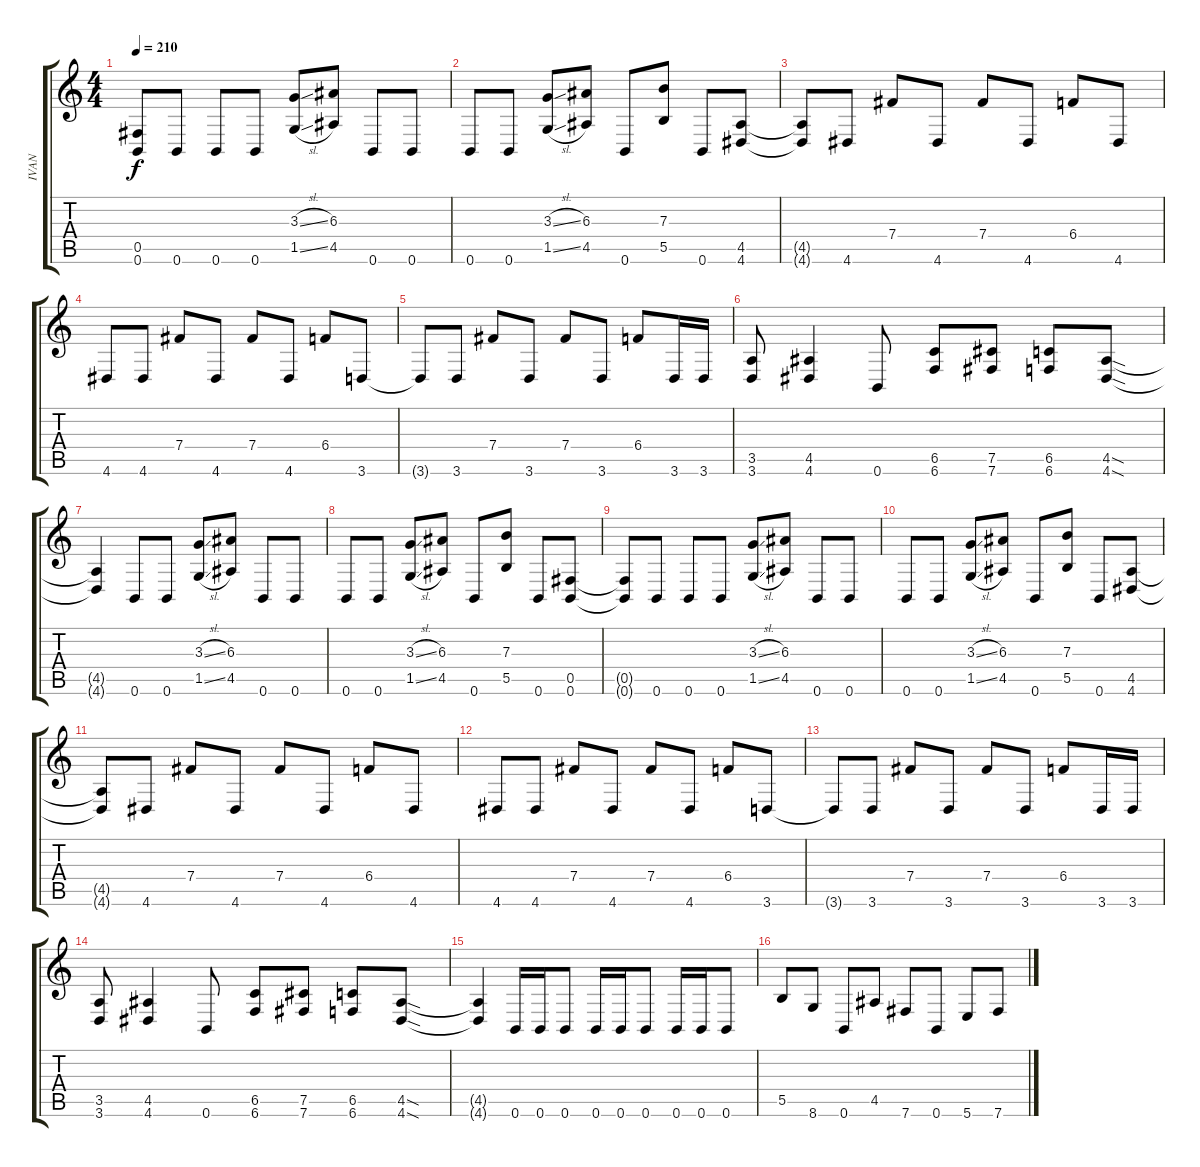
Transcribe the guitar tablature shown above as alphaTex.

\track ("IVAN" "IVAN") {instrument distortionguitar}
\staff {score tabs}
\tuning (Db4 Ab3 E3 B2 Gb2 B1) {hide}
\ts (4 4)
\tempo 210
\clef g2
\ks c
(0.5{t} 0.6{t}).8{dy f} 0.6.8 0.6.8 0.6.8 (3.3{sl} 1.5{sl}).8 (6.3 4.5).8 0.6.8 0.6.8 |
0.6.8 0.6.8 (3.3{sl} 1.5{sl}).8 (6.3 4.5).8 0.6.8 (7.3 5.5).8 0.6.8 (4.5 4.6).8 |
(4.5{t} 4.6{t}).8 4.6.8 7.4.8 4.6.8 7.4.8 4.6.8 6.4.8 4.6.8 |
4.6.8 4.6.8 7.4.8 4.6.8 7.4.8 4.6.8 6.4.8 3.6.8 |
3.6{t}.8 3.6.8 7.4.8 3.6.8 7.4.8 3.6.8 6.4.8 3.6.16 3.6.16 |
(3.5 3.6).8 (4.5 4.6).4 0.6.8 (6.5 6.6).8 (7.5 7.6).8 (6.5 6.6).8 (4.5{sod} 4.6{sod}).8 |
(4.5{t} 4.6{t}).4 0.6.8 0.6.8 (3.3{sl} 1.5{sl}).8 (6.3 4.5).8 0.6.8 0.6.8 |
0.6.8 0.6.8 (3.3{sl} 1.5{sl}).8 (6.3 4.5).8 0.6.8 (7.3 5.5).8 0.6.8 (0.5 0.6).8 |
(0.5{t} 0.6{t}).8 0.6.8 0.6.8 0.6.8 (3.3{sl} 1.5{sl}).8 (6.3 4.5).8 0.6.8 0.6.8 |
0.6.8 0.6.8 (3.3{sl} 1.5{sl}).8 (6.3 4.5).8 0.6.8 (7.3 5.5).8 0.6.8 (4.5 4.6).8 |
(4.5{t} 4.6{t}).8 4.6.8 7.4.8 4.6.8 7.4.8 4.6.8 6.4.8 4.6.8 |
4.6.8 4.6.8 7.4.8 4.6.8 7.4.8 4.6.8 6.4.8 3.6.8 |
3.6{t}.8 3.6.8 7.4.8 3.6.8 7.4.8 3.6.8 6.4.8 3.6.16 3.6.16 |
(3.5 3.6).8 (4.5 4.6).4 0.6.8 (6.5 6.6).8 (7.5 7.6).8 (6.5 6.6).8 (4.5{sod} 4.6{sod}).8 |
(4.5{t} 4.6{t}).4 0.6.16 0.6.16 0.6.8 0.6.16 0.6.16 0.6.8 0.6.16 0.6.16 0.6.8 |
5.5.8 8.6.8 0.6.8 4.5.8 7.6.8 0.6.8 5.6.8 7.6.8
